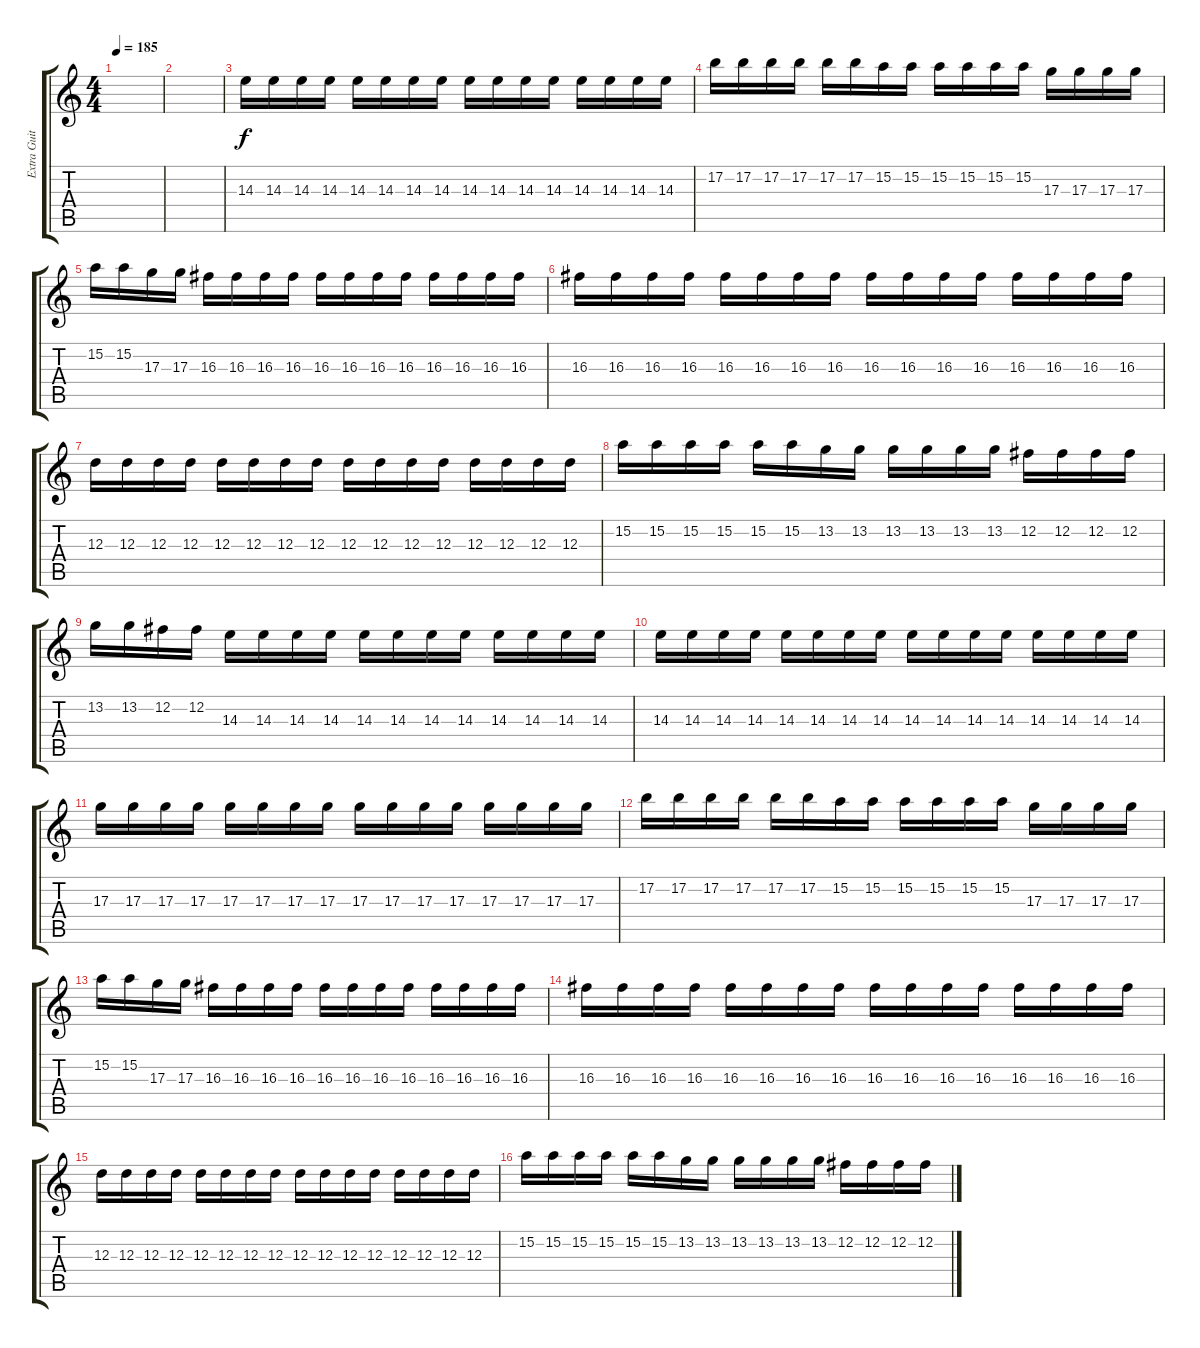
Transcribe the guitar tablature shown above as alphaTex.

\track ("Extra Guitar" "Extra Guit") {instrument distortionguitar}
\staff {score tabs}
\tuning (B3 Gb3 D3 A2 E2 B1) {hide}
\ts (4 4)
\tempo 185
\clef g2
\ks c
|
|
14.3.16 14.3.16 14.3.16 14.3.16 14.3.16 14.3.16 14.3.16 14.3.16 14.3.16 14.3.16 14.3.16 14.3.16 14.3.16 14.3.16 14.3.16 14.3.16 |
17.2.16 17.2.16 17.2.16 17.2.16 17.2.16 17.2.16 15.2.16 15.2.16 15.2.16 15.2.16 15.2.16 15.2.16 17.3.16 17.3.16 17.3.16 17.3.16 |
15.2.16 15.2.16 17.3.16 17.3.16 16.3.16 16.3.16 16.3.16 16.3.16 16.3.16 16.3.16 16.3.16 16.3.16 16.3.16 16.3.16 16.3.16 16.3.16 |
16.3.16 16.3.16 16.3.16 16.3.16 16.3.16 16.3.16 16.3.16 16.3.16 16.3.16 16.3.16 16.3.16 16.3.16 16.3.16 16.3.16 16.3.16 16.3.16 |
12.3.16 12.3.16 12.3.16 12.3.16 12.3.16 12.3.16 12.3.16 12.3.16 12.3.16 12.3.16 12.3.16 12.3.16 12.3.16 12.3.16 12.3.16 12.3.16 |
15.2.16 15.2.16 15.2.16 15.2.16 15.2.16 15.2.16 13.2.16 13.2.16 13.2.16 13.2.16 13.2.16 13.2.16 12.2.16 12.2.16 12.2.16 12.2.16 |
13.2.16 13.2.16 12.2.16 12.2.16 14.3.16 14.3.16 14.3.16 14.3.16 14.3.16 14.3.16 14.3.16 14.3.16 14.3.16 14.3.16 14.3.16 14.3.16 |
14.3.16 14.3.16 14.3.16 14.3.16 14.3.16 14.3.16 14.3.16 14.3.16 14.3.16 14.3.16 14.3.16 14.3.16 14.3.16 14.3.16 14.3.16 14.3.16 |
17.3.16 17.3.16 17.3.16 17.3.16 17.3.16 17.3.16 17.3.16 17.3.16 17.3.16 17.3.16 17.3.16 17.3.16 17.3.16 17.3.16 17.3.16 17.3.16 |
17.2.16 17.2.16 17.2.16 17.2.16 17.2.16 17.2.16 15.2.16 15.2.16 15.2.16 15.2.16 15.2.16 15.2.16 17.3.16 17.3.16 17.3.16 17.3.16 |
15.2.16 15.2.16 17.3.16 17.3.16 16.3.16 16.3.16 16.3.16 16.3.16 16.3.16 16.3.16 16.3.16 16.3.16 16.3.16 16.3.16 16.3.16 16.3.16 |
16.3.16 16.3.16 16.3.16 16.3.16 16.3.16 16.3.16 16.3.16 16.3.16 16.3.16 16.3.16 16.3.16 16.3.16 16.3.16 16.3.16 16.3.16 16.3.16 |
12.3.16 12.3.16 12.3.16 12.3.16 12.3.16 12.3.16 12.3.16 12.3.16 12.3.16 12.3.16 12.3.16 12.3.16 12.3.16 12.3.16 12.3.16 12.3.16 |
15.2.16 15.2.16 15.2.16 15.2.16 15.2.16 15.2.16 13.2.16 13.2.16 13.2.16 13.2.16 13.2.16 13.2.16 12.2.16 12.2.16 12.2.16 12.2.16
